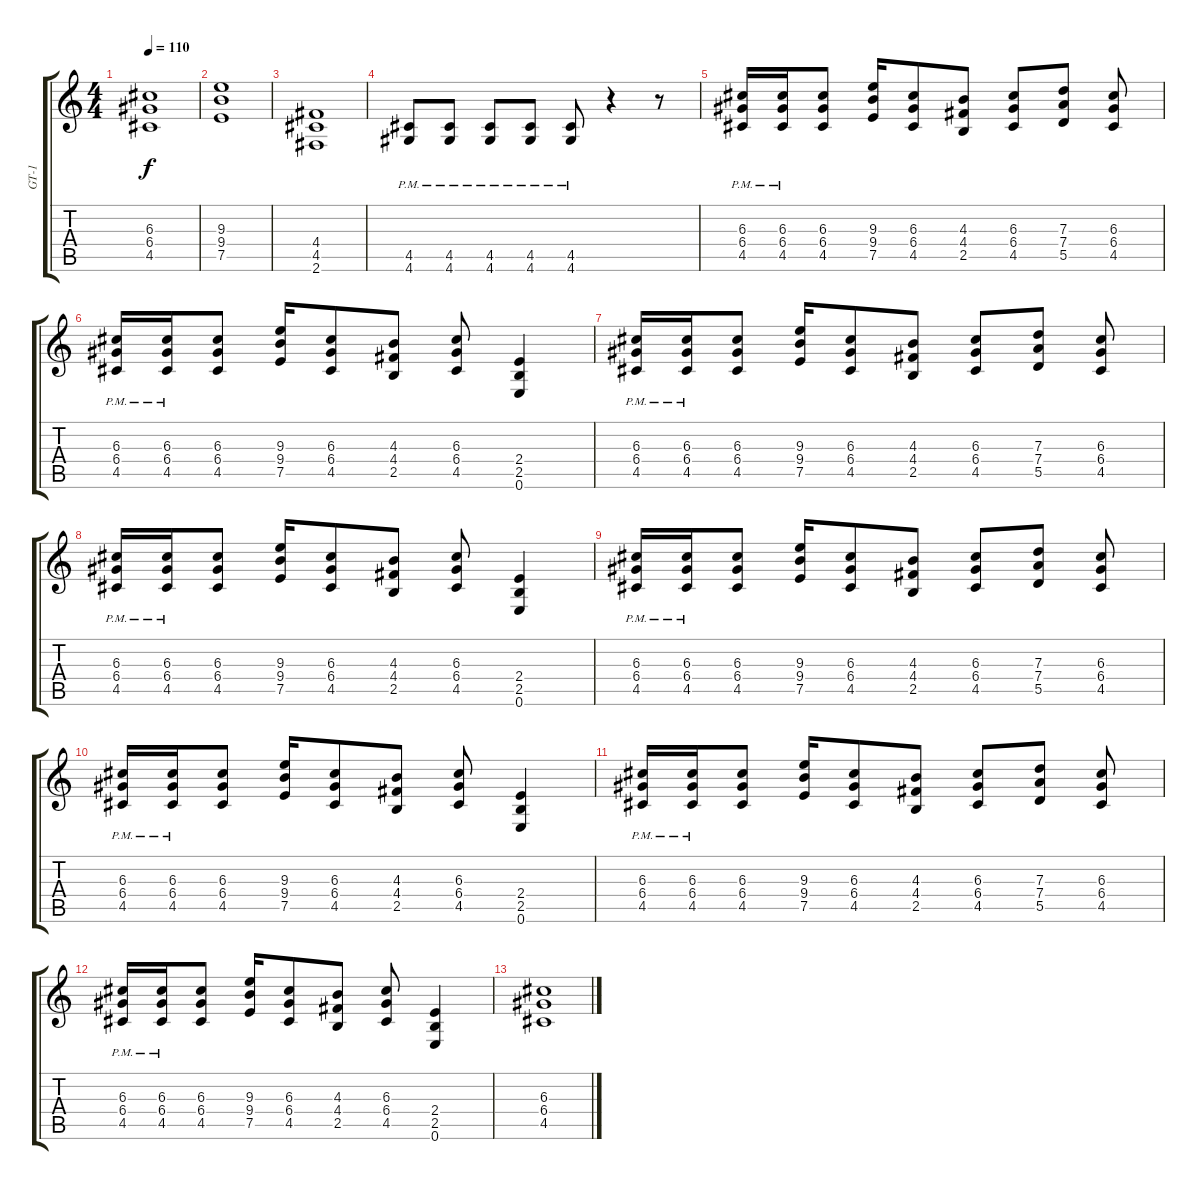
\track ("GT-1" "GT-1") {instrument distortionguitar}
\staff {score tabs}
\tuning (E4 B3 G3 D3 A2 E2) {hide}
\ts (4 4)
\tempo 110
\clef g2
\ks c
(6.3 6.4 4.5).1{dy f} |
(9.3 9.4 7.5).1 |
(4.4 4.5 2.6).1 |
(4.5 4.6{pm}).8 (4.5 4.6{pm}).8 (4.5 4.6{pm}).8 (4.5 4.6{pm}).8 (4.5 4.6{pm}).8 r.4 r.8 |
(6.3 6.4{pm} 4.5).16 (6.3 6.4{pm} 4.5).16 (6.3 6.4 4.5).8 (9.3 9.4 7.5).16 (6.3 6.4 4.5).8 (4.3 4.4 2.5).8 (6.3 6.4 4.5).8 (7.3 7.4 5.5).8 (6.3 6.4 4.5).8 |
(6.3 6.4{pm} 4.5).16 (6.3 6.4{pm} 4.5).16 (6.3 6.4 4.5).8 (9.3 9.4 7.5).16 (6.3 6.4 4.5).8 (4.3 4.4 2.5).8 (6.3 6.4 4.5).8 (2.4 2.5 0.6).4 |
(6.3 6.4{pm} 4.5).16 (6.3 6.4{pm} 4.5).16 (6.3 6.4 4.5).8 (9.3 9.4 7.5).16{txt ""} (6.3 6.4 4.5).8 (4.3 4.4 2.5).8 (6.3 6.4 4.5).8 (7.3 7.4 5.5).8 (6.3 6.4 4.5).8 |
(6.3 6.4{pm} 4.5).16 (6.3 6.4{pm} 4.5).16 (6.3 6.4 4.5).8 (9.3 9.4 7.5).16 (6.3 6.4 4.5).8 (4.3 4.4 2.5).8 (6.3 6.4 4.5).8 (2.4 2.5 0.6).4 |
(6.3 6.4{pm} 4.5).16 (6.3 6.4{pm} 4.5).16 (6.3 6.4 4.5).8 (9.3 9.4 7.5).16 (6.3 6.4 4.5).8 (4.3 4.4 2.5).8 (6.3 6.4 4.5).8 (7.3 7.4 5.5).8 (6.3 6.4 4.5).8 |
(6.3 6.4{pm} 4.5).16 (6.3 6.4{pm} 4.5).16 (6.3 6.4 4.5).8 (9.3 9.4 7.5).16 (6.3 6.4 4.5).8 (4.3 4.4 2.5).8 (6.3 6.4 4.5).8 (2.4 2.5 0.6).4 |
(6.3 6.4{pm} 4.5).16 (6.3 6.4{pm} 4.5).16 (6.3 6.4 4.5).8 (9.3 9.4 7.5).16 (6.3 6.4 4.5).8 (4.3 4.4 2.5).8 (6.3 6.4 4.5).8 (7.3 7.4 5.5).8 (6.3 6.4 4.5).8 |
(6.3 6.4{pm} 4.5).16 (6.3 6.4{pm} 4.5).16 (6.3 6.4 4.5).8 (9.3 9.4 7.5).16 (6.3 6.4 4.5).8 (4.3 4.4 2.5).8 (6.3 6.4 4.5).8 (2.4 2.5 0.6).4 |
(6.3 6.4 4.5).1
